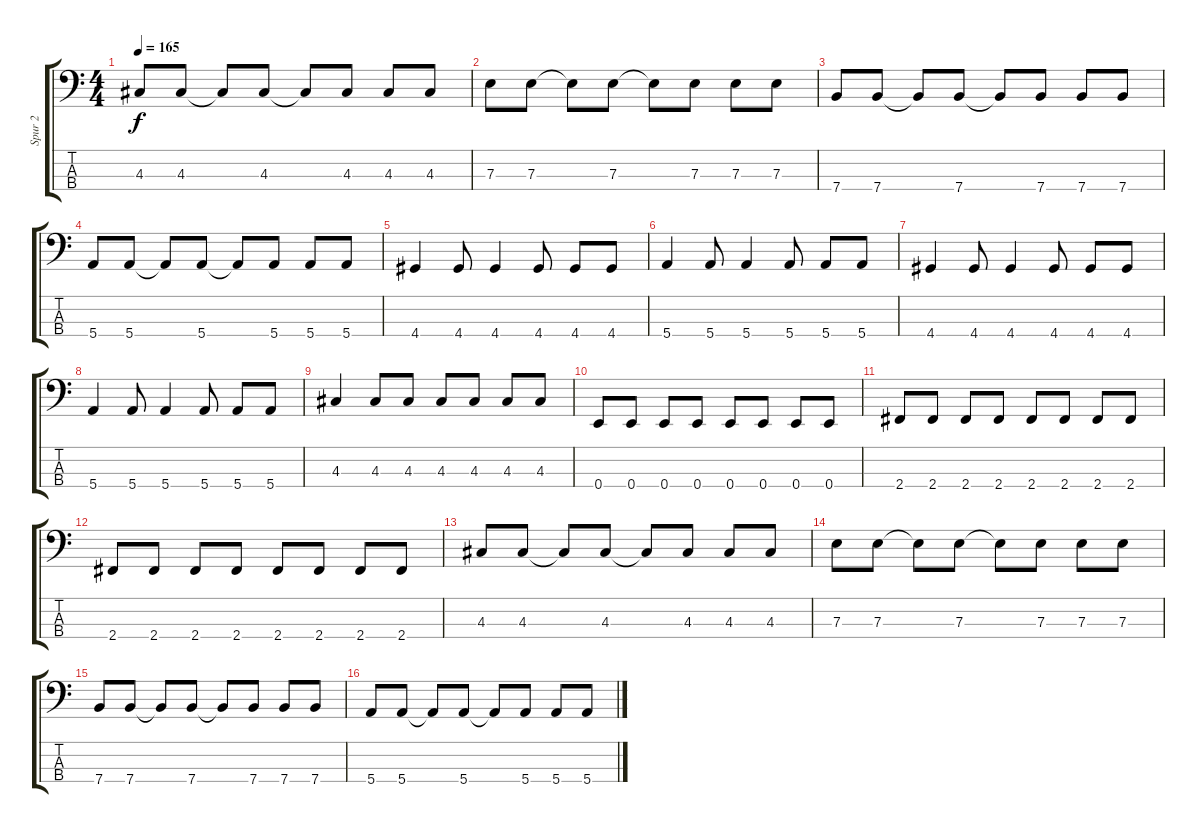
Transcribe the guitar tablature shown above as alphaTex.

\track ("Spur 2" "Spur 2") {instrument electricbasspick}
\staff {score tabs}
\tuning (G2 D2 A1 E1) {hide}
\ts (4 4)
\tempo 165
\clef f4
\ks c
4.3.8{dy f} 4.3.8 4.3{t}.8 4.3.8 4.3{t}.8 4.3.8 4.3.8 4.3.8 |
7.3.8 7.3.8 7.3{t}.8 7.3.8 7.3{t}.8 7.3.8 7.3.8 7.3.8 |
7.4.8 7.4.8 7.4{t}.8 7.4.8 7.4{t}.8 7.4.8 7.4.8 7.4.8 |
5.4.8 5.4.8 5.4{t}.8 5.4.8 5.4{t}.8 5.4.8 5.4.8 5.4.8 |
4.4.4 4.4.8 4.4.4 4.4.8 4.4.8 4.4.8 |
5.4.4 5.4.8 5.4.4 5.4.8 5.4.8 5.4.8 |
4.4.4 4.4.8 4.4.4 4.4.8 4.4.8 4.4.8 |
5.4.4 5.4.8 5.4.4 5.4.8 5.4.8 5.4.8 |
4.3.4 4.3.8 4.3.8 4.3.8 4.3.8 4.3.8 4.3.8 |
0.4.8 0.4.8 0.4.8 0.4.8 0.4.8 0.4.8 0.4.8 0.4.8 |
2.4.8 2.4.8 2.4.8 2.4.8 2.4.8 2.4.8 2.4.8 2.4.8 |
2.4.8 2.4.8 2.4.8 2.4.8 2.4.8 2.4.8 2.4.8 2.4.8 |
4.3.8 4.3.8 4.3{t}.8 4.3.8 4.3{t}.8 4.3.8 4.3.8 4.3.8 |
7.3.8 7.3.8 7.3{t}.8 7.3.8 7.3{t}.8 7.3.8 7.3.8 7.3.8 |
7.4.8 7.4.8 7.4{t}.8 7.4.8 7.4{t}.8 7.4.8 7.4.8 7.4.8 |
5.4.8 5.4.8 5.4{t}.8 5.4.8 5.4{t}.8 5.4.8 5.4.8 5.4.8
